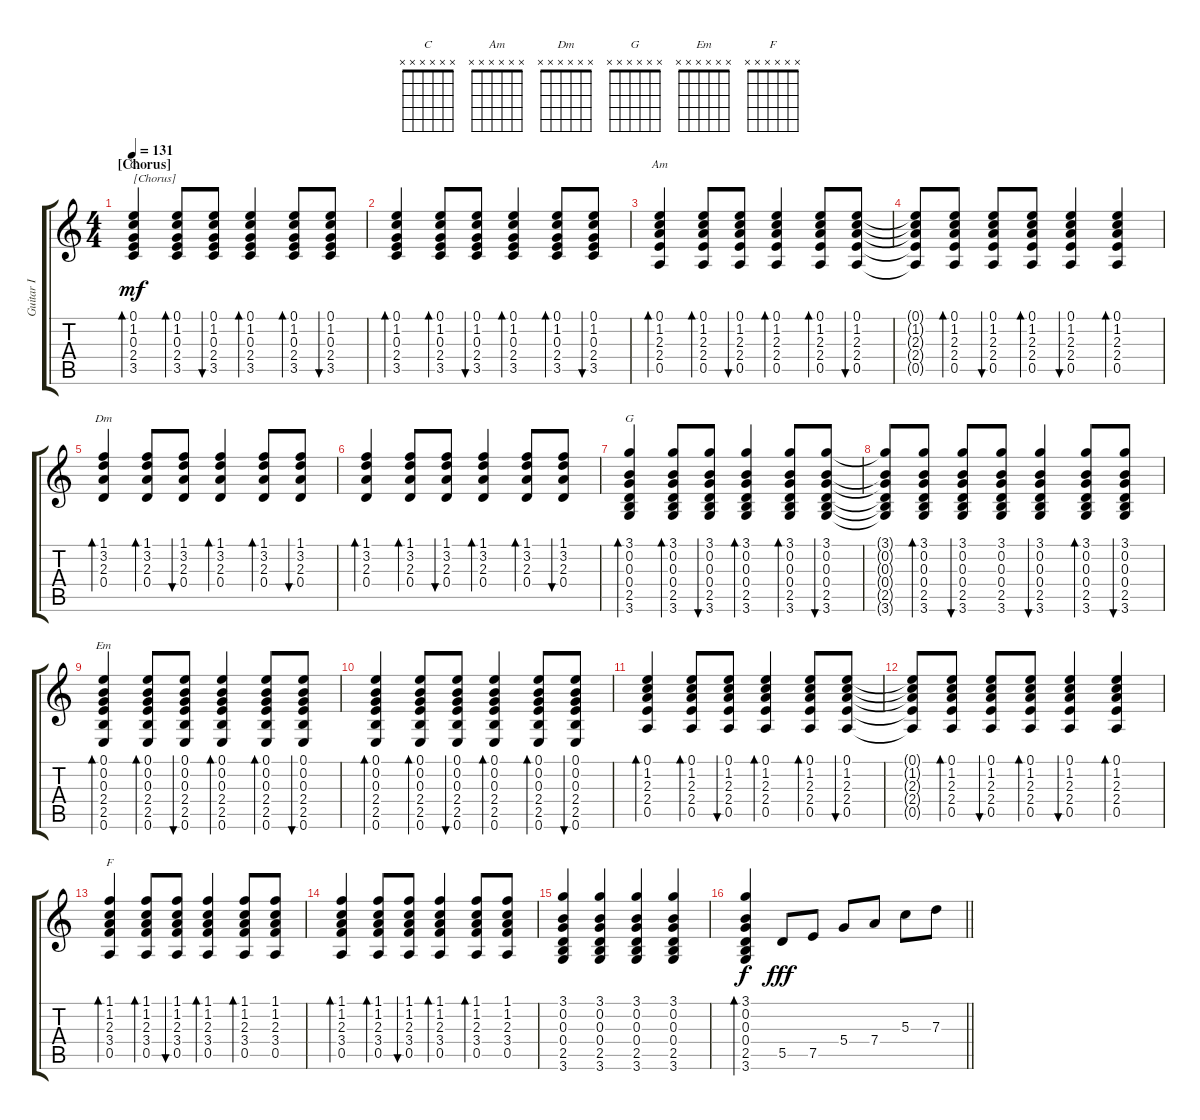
\track ("Guitar I" "Guitar I") {instrument acousticguitarsteel}
\staff {score tabs}
\tuning (E4 B3 G3 D3 A2 E2) {hide}
\chord ("C" x x x x x x)
\chord ("Am" x x x x x x)
\chord ("Dm" x x x x x x)
\chord ("G" x x x x x x)
\chord ("Em" x x x x x x)
\chord ("F" x x x x x x)
\ts (4 4)
\section ("" "[Chorus]")
\tempo 131
\clef g2
\ks c
(0.1 1.2 0.3 2.4 3.5).4{bd 120 ch "C" txt "[Chorus]" dy mf} (0.1 1.2 0.3 2.4 3.5).8{bd 60} (0.1 1.2 0.3 2.4 3.5).8{bu 60} (0.1 1.2 0.3 2.4 3.5).4{bd 120} (0.1 1.2 0.3 2.4 3.5).8{bd 60} (0.1 1.2 0.3 2.4 3.5).8{bu 60} |
(0.1 1.2 0.3 2.4 3.5).4{bd 120} (0.1 1.2 0.3 2.4 3.5).8{bd 60} (0.1 1.2 0.3 2.4 3.5).8{bu 60} (0.1 1.2 0.3 2.4 3.5).4{bd 120} (0.1 1.2 0.3 2.4 3.5).8{bd 60} (0.1 1.2 0.3 2.4 3.5).8{bu 60} |
(0.1 1.2 2.3 2.4 0.5).4{bd 120 ch "Am"} (0.1 1.2 2.3 2.4 0.5).8{bd 60} (0.1 1.2 2.3 2.4 0.5).8{bu 60} (0.1 1.2 2.3 2.4 0.5).4{bd 120} (0.1 1.2 2.3 2.4 0.5).8{bd 60} (0.1 1.2 2.3 2.4 0.5).8{bu 60} |
(0.1{t} 1.2{t} 2.3{t} 2.4{t} 0.5{t}).8 (0.1 1.2 2.3 2.4 0.5).8{bd 60} (0.1 1.2 2.3 2.4 0.5).8{bu 60} (0.1 1.2 2.3 2.4 0.5).8{bd 60} (0.1 1.2 2.3 2.4 0.5).4{bu 120} (0.1 1.2 2.3 2.4 0.5).4{bd 120} |
(1.1 3.2 2.3 0.4).4{bd 120 ch "Dm"} (1.1 3.2 2.3 0.4).8{bd 60} (1.1 3.2 2.3 0.4).8{bu 60} (1.1 3.2 2.3 0.4).4{bd 60} (1.1 3.2 2.3 0.4).8{bd 60} (1.1 3.2 2.3 0.4).8{bu 60} |
(1.1 3.2 2.3 0.4).4{bd 120} (1.1 3.2 2.3 0.4).8{bd 60} (1.1 3.2 2.3 0.4).8{bu 60} (1.1 3.2 2.3 0.4).4{bd 120} (1.1 3.2 2.3 0.4).8{bd 120} (1.1 3.2 2.3 0.4).8{bu 120} |
(3.1 0.2 0.3 0.4 2.5 3.6).4{bd 120 ch "G"} (3.1 0.2 0.3 0.4 2.5 3.6).8{bd 60} (3.1 0.2 0.3 0.4 2.5 3.6).8{bu 60} (3.1 0.2 0.3 0.4 2.5 3.6).4{bd 120} (3.1 0.2 0.3 0.4 2.5 3.6).8{bd 60} (3.1 0.2 0.3 0.4 2.5 3.6).8{bu 60} |
(3.1{t} 0.2{t} 0.3{t} 0.4{t} 2.5{t} 3.6{t}).8 (3.1 0.2 0.3 0.4 2.5 3.6).8{bd 60} (3.1 0.2 0.3 0.4 2.5 3.6).8{bu 60} (3.1 0.2 0.3 0.4 2.5 3.6).8 (3.1 0.2 0.3 0.4 2.5 3.6).4{bu 60} (3.1 0.2 0.3 0.4 2.5 3.6).8{bd 60} (3.1 0.2 0.3 0.4 2.5 3.6).8{bu 60} |
(0.1 0.2 0.3 2.4 2.5 0.6).4{bd 120 ch "Em"} (0.1 0.2 0.3 2.4 2.5 0.6).8{bd 60} (0.1 0.2 0.3 2.4 2.5 0.6).8{bu 60} (0.1 0.2 0.3 2.4 2.5 0.6).4{bd 120} (0.1 0.2 0.3 2.4 2.5 0.6).8{bd 60} (0.1 0.2 0.3 2.4 2.5 0.6).8{bu 60} |
(0.1 0.2 0.3 2.4 2.5 0.6).4{bd 120} (0.1 0.2 0.3 2.4 2.5 0.6).8{bd 60} (0.1 0.2 0.3 2.4 2.5 0.6).8{bu 60} (0.1 0.2 0.3 2.4 2.5 0.6).4{bd 120} (0.1 0.2 0.3 2.4 2.5 0.6).8{bd 60} (0.1 0.2 0.3 2.4 2.5 0.6).8{bu 60} |
(0.1 1.2 2.3 2.4 0.5).4{bd 120} (0.1 1.2 2.3 2.4 0.5).8{bd 60} (0.1 1.2 2.3 2.4 0.5).8{bu 60} (0.1 1.2 2.3 2.4 0.5).4{bd 120} (0.1 1.2 2.3 2.4 0.5).8{bd 60} (0.1 1.2 2.3 2.4 0.5).8{bu 60} |
(0.1{t} 1.2{t} 2.3{t} 2.4{t} 0.5{t}).8 (0.1 1.2 2.3 2.4 0.5).8{bd 60} (0.1 1.2 2.3 2.4 0.5).8{bu 60} (0.1 1.2 2.3 2.4 0.5).8{bd 60} (0.1 1.2 2.3 2.4 0.5).4{bu 60} (0.1 1.2 2.3 2.4 0.5).4{bd 120} |
(1.1 1.2 2.3 3.4 0.5).4{bd 120 ch "F"} (1.1 1.2 2.3 3.4 0.5).8{bd 60} (1.1 1.2 2.3 3.4 0.5).8{bu 60} (1.1 1.2 2.3 3.4 0.5).4{bd 120} (1.1 1.2 2.3 3.4 0.5).8{bd 60} (1.1 1.2 2.3 3.4 0.5).8 |
(1.1 1.2 2.3 3.4 0.5).4{bd 120} (1.1 1.2 2.3 3.4 0.5).8{bd 60} (1.1 1.2 2.3 3.4 0.5).8{bu 60} (1.1 1.2 2.3 3.4 0.5).4{bd 120} (1.1 1.2 2.3 3.4 0.5).8{bd 60} (1.1 1.2 2.3 3.4 0.5).8 |
(3.1 0.2 0.3 0.4 2.5 3.6).4 (3.1 0.2 0.3 0.4 2.5 3.6).4 (3.1 0.2 0.3 0.4 2.5 3.6).4 (3.1 0.2 0.3 0.4 2.5 3.6).4 |
\barLineRight lightlight
(3.1 0.2 0.3 0.4 2.5 3.6).4{bd 60 dy f} 5.5.8{dy fff} 7.5.8 5.4.8 7.4.8 5.3.8 7.3.8
